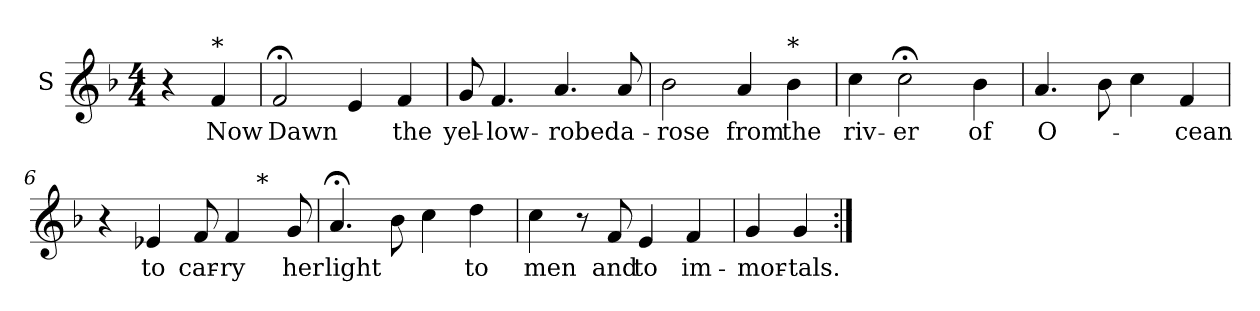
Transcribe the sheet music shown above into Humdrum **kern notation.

**kern	**text
*part1	*part1
*staff1	*staff1
*I"S	*
*clefG2	*
*k[b-]	*
*F:	*
*M4/4	*
=	=
4r	.
!LO:TX:a:t=*	!
!	!LO:LY:b
4f/	Now
=1	=1
!	!LO:LY:b
2f;/	Dawn
4e/	.
!	!LO:LY:b
4f/	the
=2	=2
!	!LO:LY:b
8g/	yel-
!	!LO:LY:b
4.f/	-low-
!	!LO:LY:b
4.a/	-robed
!	!LO:LY:b
8a/	a-
=3	=3
!	!LO:LY:b
2b-\	-rose
!	!LO:LY:b
4a/	from
!LO:TX:a:t=*	!
!	!LO:LY:b
4b-\	the
=4	=4
!	!LO:LY:b
4cc\	riv-
!	!LO:LY:b
2cc;<\	-er
!	!LO:LY:b
4b-\	of
=5	=5
!	!LO:LY:b
4.a/	O-
8b-\	.
4cc\	.
!	!LO:LY:b
4f/	-cean
!!LO:LB:g=z
=6	=6
*^	*
4r	2.ryy	.
!	!	!LO:LY:b
4e-X/	.	to
!	!	!LO:LY:b
8f/	.	car-
!	!	!LO:LY:b
4f/	.	-ry
!	!LO:TX:a:t=*	!
.	4ryy	.
!	!	!LO:LY:b
8g/	.	her
=7	=7	=7
!	!	!LO:LY:b
*v	*v	*
4.a;/	light
8b-\	.
4cc\	.
!	!LO:LY:b
4dd\	to
=8	=8
!	!LO:LY:b
4cc\	men
8r	.
!	!LO:LY:b
8f/	and
!	!LO:LY:b
4e/	to
!	!LO:LY:b
4f/	im-
=9	=9
!	!LO:LY:b
4g/	-mor-
!	!LO:LY:b
4g/	-tals.
=:|!	=:|!
*-	*-
